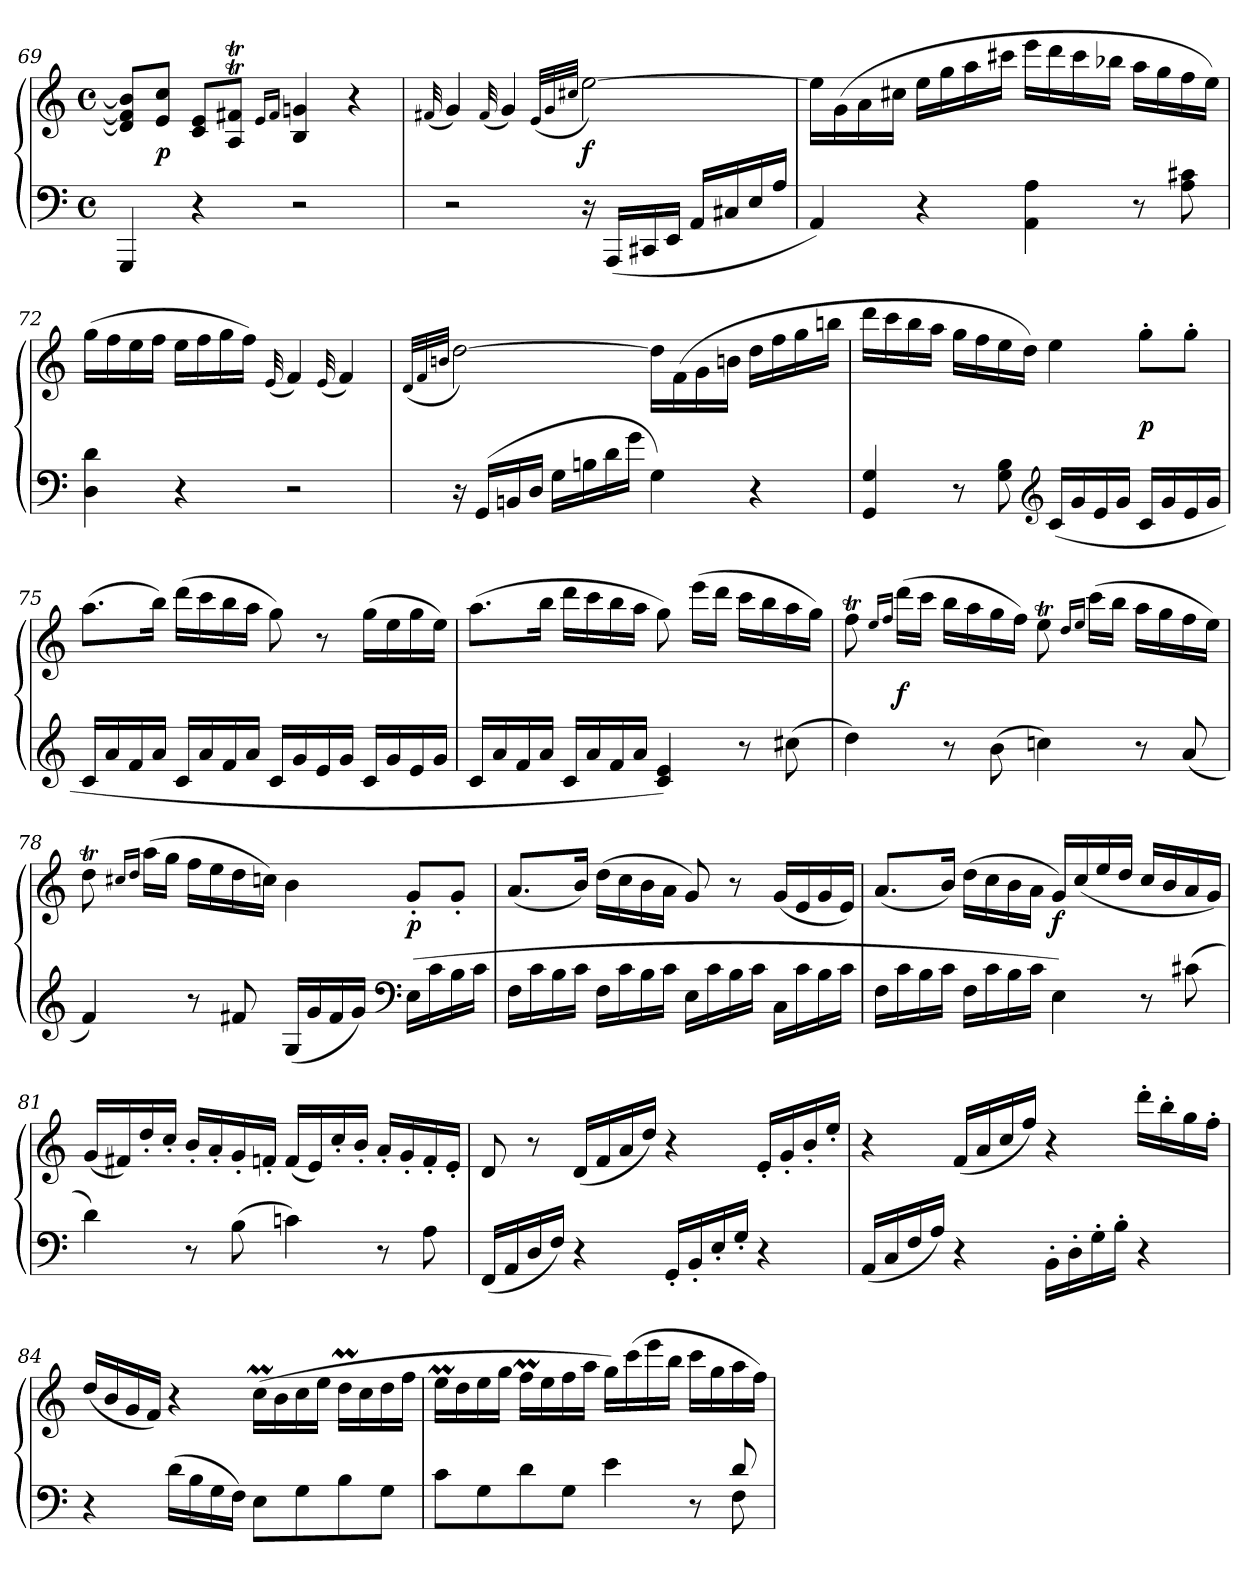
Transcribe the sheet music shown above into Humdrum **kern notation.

**kern	**kern	**dynam
*part1	*part1	*part1
*staff2	*staff1	*staff1/2
*clefF4	*clefG2	*
*k[]	*k[]	*
*C:	*C:	*
*M4/4	*M4/4	*
*met(c)	*met(c)	*
=69	=69	=69
4GGG	8d] 8f] 8b]L	.
.	8e 8ccJ	p
4r	8c 8eL	.
.	8AT 8f#XTJ	.
.	16qe/LL	.
.	16qf#/JJ	.
2r	4g 4B	.
.	4r	.
=70	=70	=70
.	(32qqf#X/	.
2r	4g)	.
.	(32qqf#/	.
.	4g)	.
.	(>32qe/LLL	.
.	32qg/	.
.	32qcc#X/JJJ	.
16r	[2ee)	f
(16AAALL	.	.
16CC#X	.	.
16EEJJ	.	.
16AA/LL	.	.
16C#X/	.	.
16E/	.	.
16A/JJ	.	.
=71	=71	=71
4AA)	16eeLL]	.
.	(16g	.
.	16a	.
.	16cc#XJJ	.
4r	16eeLL	.
.	16gg	.
.	16aa	.
.	16ccc#XJJ	.
4AA 4A	16eeeLL	.
.	16ddd	.
.	16ccc#	.
.	16bb-XJJ	.
8r	16aaLL	.
.	16gg	.
8A 8c#X	16ff	.
.	16eeJJ)	.
!!LO:LB:g=z
=72	=72	=72
4D 4d	(16ggLL	.
.	16ff	.
.	16ee	.
.	16ffJJ	.
4r	16eeLL	.
.	16ff	.
.	16gg	.
.	16ffJJ)	.
.	(32qqe/	.
2r	4f)	.
.	(32qqe/	.
.	4f)	.
=73	=73	=73
.	(>32qd/LLL	.
.	32qf/	.
.	32qbn/JJJ	.
16r	[2dd)	.
(>16GGLL	.	.
16BBn	.	.
16DJJ	.	.
16GLL	.	.
16Bn	.	.
16d	.	.
16gJJ	.	.
4G)	16dd\LL]	.
.	(>16f\	.
.	16g\	.
.	16bn\JJ	.
4r	16ddLL	.
.	16ff	.
.	16gg	.
.	16bbnJJ	.
=74	=74	=74
4GG 4G	16dddLL	.
.	16ccc	.
.	16bb	.
.	16aaJJ	.
8r	16ggLL	.
.	16ff	.
8G 8B	16ee	.
.	16ddJJ)	.
*clefG2	*	*
(16cLL	4ee	.
16g	.	.
16e	.	.
16gJJ	.	.
16cLL	8gg'L	p
16g	.	.
16e	8gg'J	.
16gJJ	.	.
=75	=75	=75
16cLL	(8.aaL	.
16a	.	.
16f	.	.
16aJJ	16bbJk)	.
16cLL	(16dddLL	.
16a	16ccc	.
16f	16bb	.
16aJJ	16aaJJ	.
16cLL	8gg)	.
16g	.	.
16e	8r	.
16gJJ	.	.
16cLL	(16ggLL	.
16g	16ee	.
16e	16gg	.
16gJJ	16eeJJ)	.
!!LO:LB:g=z
=76	=76	=76
16cLL	(8.aaL	.
16a	.	.
16f	.	.
16aJJ	16bbJk	.
16cLL	16dddLL	.
16a	16ccc	.
16f	16bb	.
16aJJ	16aaJJ	.
4c 4e)	8gg)	.
.	(16eeeLL	.
.	16dddJJ	.
8r	16cccLL	.
.	16bb	.
(8cc#X	16aa	.
.	16ggJJ)	.
=77	=77	=77
4dd)	8ffT	.
.	16qee/LL	.
.	16qff/JJ	.
.	(16dddLL	f
.	16cccJJ	.
8r	16bbLL	.
.	16aa	.
(8b	16gg	.
.	16ffJJ)	.
4ccn)	8eet	.
.	16qdd/LL	.
.	16qee/JJ	.
.	(16cccLL	.
.	16bbJJ	.
8r	16aaLL	.
.	16gg	.
(8a	16ff	.
.	16eeJJ)	.
=78	=78	=78
4f)	8ddT	.
.	16qcc#X/LL	.
.	16qdd/JJ	.
.	(16aaLL	.
.	16ggJJ	.
8r	16ffLL	.
.	16ee	.
8f#X	16dd	.
.	16ccnJJ)	.
(16GLL	4b	.
16g	.	.
16f#	.	.
16gJJ)	.	.
*clefF4	*	*
(16ELL	8g'L	p
16c	.	.
16B	8g'J	.
16cJJ	.	.
=79	=79	=79
16FLL	(8.aL	.
16c	.	.
16B	.	.
16cJJ	16bJk)	.
16FLL	(16ddLL	.
16c	16cc	.
16B	16b	.
16cJJ	16aJJ	.
16ELL	8g)	.
16c	.	.
16B	8r	.
16cJJ	.	.
16CLL	(16gLL	.
16c	16e	.
16B	16g	.
16cJJ	16eJJ)	.
!!LO:LB:g=z
=80	=80	=80
16FLL	(8.aL	.
16c	.	.
16B	.	.
16cJJ	16bJk)	.
16FLL	(16ddLL	.
16c	16cc	.
16B	16b	.
16cJJ	16aJJ	.
4E)	16g/LL)	f
.	(16cc/	.
.	16ee/	.
.	16dd/JJ	.
8r	16ccLL	.
.	16b	.
(8c#X	16a	.
.	16gJJ)	.
=81	=81	=81
4d)	(16gLL	.
.	16f#X)	.
.	16dd'	.
.	16cc'JJ	.
8r	16b'LL	.
.	16a'	.
(8B	16g'	.
.	16fn'JJ	.
4cn)	(16fLL	.
.	16e)	.
.	16cc'	.
.	16b'JJ	.
8r	16a'LL	.
.	16g'	.
8A	16f'	.
.	16e'JJ	.
=82	=82	=82
(16FFLL	8d	.
16AA	.	.
16D	8r	.
16FJJ)	.	.
4r	(16dLL	.
.	16f	.
.	16a	.
.	16ddJJ)	.
16GG'LL	4r	.
16BB'	.	.
16E'	.	.
16G'JJ	.	.
4r	16e'LL	.
.	16g'	.
.	16b'	.
.	16ee'JJ	.
!!LO:LB:g=z
=83	=83	=83
(16AA/LL	4r	.
16C/	.	.
16F/	.	.
16A/JJ)	.	.
4r	(16f/LL	.
.	16a/	.
.	16cc/	.
.	16ff/JJ)	.
16BB'LL	4r	.
16D'	.	.
16G'	.	.
16B'JJ	.	.
4r	16ddd'LL	.
.	16bb'	.
.	16gg	.
.	16ff'JJ	.
=84	=84	=84
4r	(16ddLL	.
.	16b	.
.	16g	.
.	16fJJ)	.
(16dLL	4r	.
16B	.	.
16G	.	.
16FJJ)	.	.
8EL	(16ccMLL	.
.	16b	.
8G	16cc	.
.	16eeJJ	.
8B	16ddMLL	.
.	16cc	.
8GJ	16dd	.
.	16ffJJ	.
=85	=85	=85
*^	*	*
2.ryy	8cL	16eemLL	.
.	.	16dd	.
.	8G	16ee	.
.	.	16ggJJ	.
.	8d	16ffMLL	.
.	.	16ee	.
.	8GJ	16ff	.
.	.	16aaJJ	.
.	4e	16ggLL)	.
.	.	(16ccc	.
.	.	16eee	.
.	.	16bbJJ	.
8r	8ryy	16cccLL	.
.	.	16gg	.
8d	8F	16aa	.
.	.	16ffJJ)	.
*v	*v	*	*
=	=	=
*-	*-	*-
